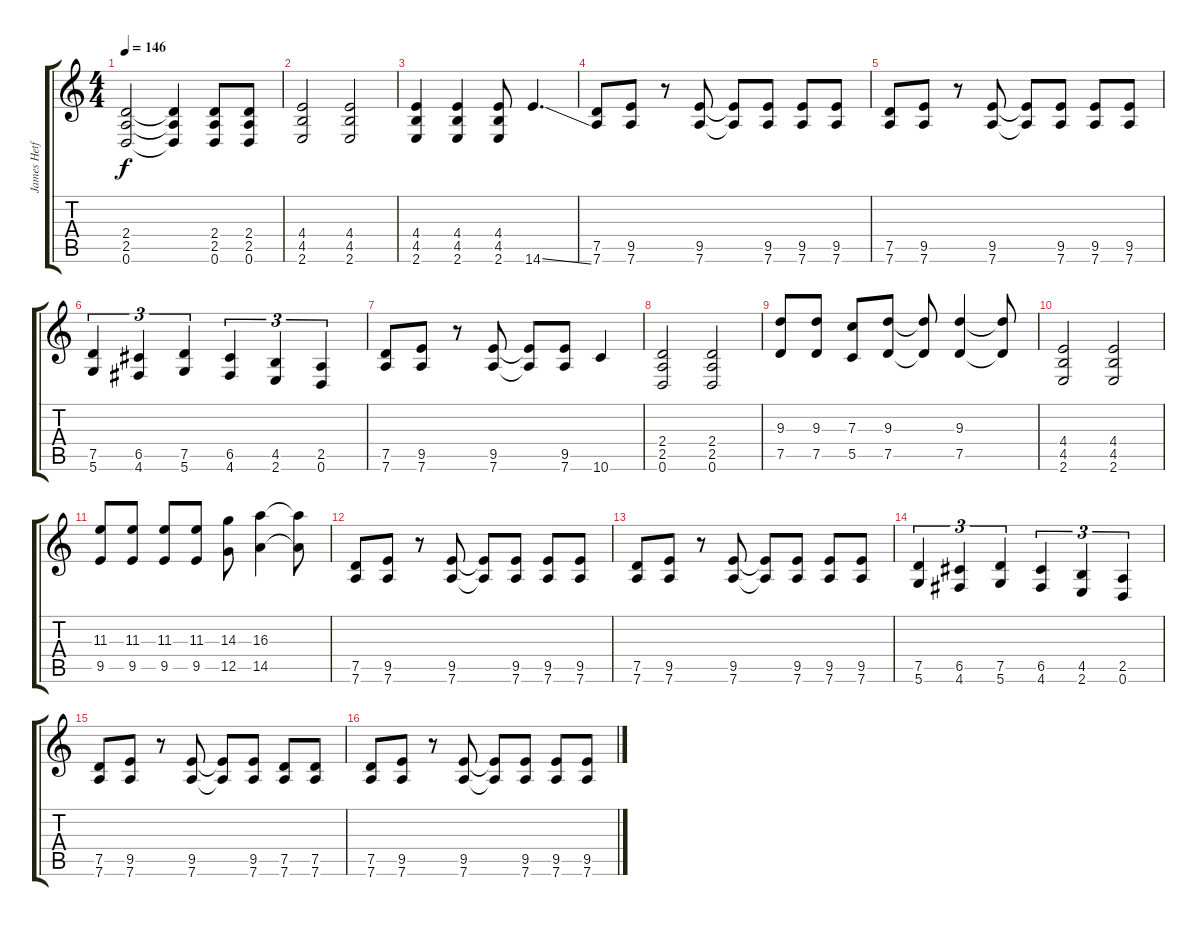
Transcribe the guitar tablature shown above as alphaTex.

\track ("James Hetfield" "James Hetf") {instrument distortionguitar}
\staff {score tabs}
\tuning (D4 A3 F3 C3 G2 D2) {hide}
\ts (4 4)
\tempo 146
\clef g2
\ks c
(2.4{t} 2.5{t} 0.6{t}).2{dy f} (2.4{t} 2.5{t} 0.6{t}).4 (2.4 2.5 0.6).8 (2.4 2.5 0.6).8 |
(4.4 4.5 2.6).2 (4.4 4.5 2.6).2 |
(4.4 4.5 2.6).4 (4.4 4.5 2.6).4 (4.4 4.5 2.6).8 14.6{ss}.4{d} |
(7.5 7.6).8 (9.5 7.6).8 r.8 (9.5 7.6).8 (9.5{t} 7.6{t}).8 (9.5 7.6).8 (9.5 7.6).8 (9.5 7.6).8 |
(7.5 7.6).8 (9.5 7.6).8 r.8 (9.5 7.6).8 (9.5{t} 7.6{t}).8 (9.5 7.6).8 (9.5 7.6).8 (9.5 7.6).8 |
(7.5 5.6).4{tu (3 2)} (6.5 4.6).4{tu (3 2)} (7.5 5.6).4{tu (3 2)} (6.5 4.6).4{tu (3 2)} (4.5 2.6).4{tu (3 2)} (2.5 0.6).4{tu (3 2)} |
(7.5 7.6).8 (9.5 7.6).8 r.8 (9.5 7.6).8 (9.5{t} 7.6{t}).8 (9.5 7.6).8 10.6.4 |
(2.4 2.5 0.6).2 (2.4 2.5 0.6).2 |
(9.3 7.5).8 (9.3 7.5).8 (7.3 5.5).8 (9.3 7.5).8 (9.3{t} 7.5{t}).8 (9.3 7.5).4 (9.3{t} 7.5{t}).8 |
(4.4 4.5 2.6).2 (4.4 4.5 2.6).2 |
(11.3 9.5).8 (11.3 9.5).8 (11.3 9.5).8 (11.3 9.5).8 (14.3 12.5).8 (16.3 14.5).4 (16.3{t} 14.5{t}).8 |
(7.5 7.6).8 (9.5 7.6).8 r.8 (9.5 7.6).8 (9.5{t} 7.6{t}).8 (9.5 7.6).8 (9.5 7.6).8 (9.5 7.6).8 |
(7.5 7.6).8 (9.5 7.6).8 r.8 (9.5 7.6).8 (9.5{t} 7.6{t}).8 (9.5 7.6).8 (9.5 7.6).8 (9.5 7.6).8 |
(7.5 5.6).4{tu (3 2)} (6.5 4.6).4{tu (3 2)} (7.5 5.6).4{tu (3 2)} (6.5 4.6).4{tu (3 2)} (4.5 2.6).4{tu (3 2)} (2.5 0.6).4{tu (3 2)} |
(7.5 7.6).8 (9.5 7.6).8 r.8 (9.5 7.6).8 (9.5{t} 7.6{t}).8 (9.5 7.6).8 (7.5 7.6).8 (7.5 7.6).8 |
(7.5 7.6).8 (9.5 7.6).8 r.8 (9.5 7.6).8 (9.5{t} 7.6{t}).8 (9.5 7.6).8 (9.5 7.6).8 (9.5 7.6).8
